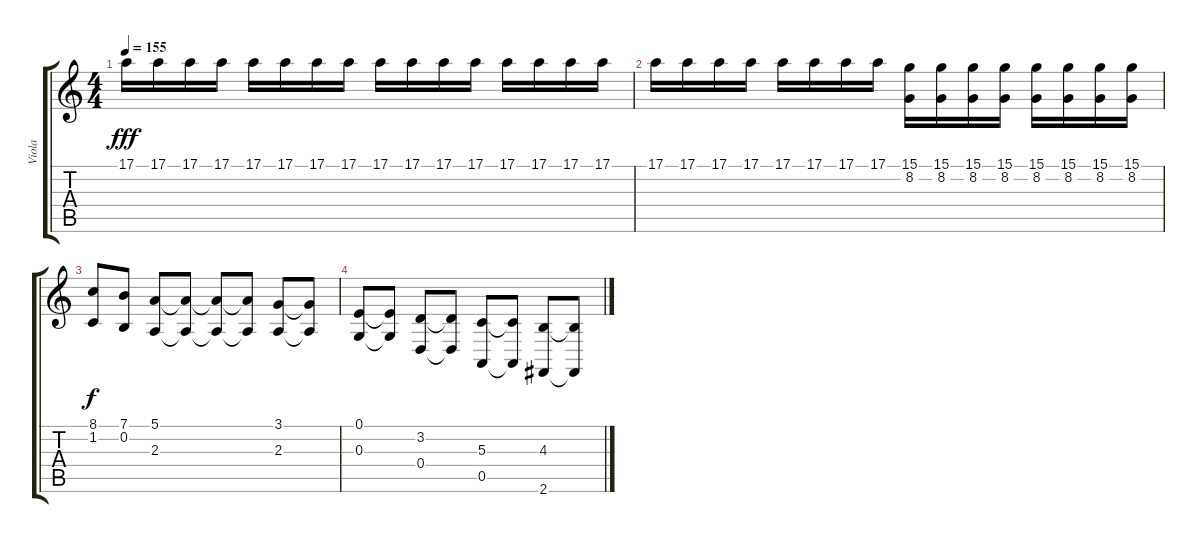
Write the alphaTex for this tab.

\track ("Viola" "Viola") {instrument viola}
\staff {score tabs}
\tuning (E4 B3 G3 D3 A2 E2) {hide}
\ts (4 4)
\tempo 155
\clef g2
\ks c
17.1.16{dy fff} 17.1.16 17.1.16 17.1.16 17.1.16 17.1.16 17.1.16 17.1.16 17.1.16 17.1.16 17.1.16 17.1.16 17.1.16 17.1.16 17.1.16 17.1.16 |
17.1.16 17.1.16 17.1.16 17.1.16 17.1.16 17.1.16 17.1.16 17.1.16 (15.1 8.2).16 (15.1 8.2).16 (15.1 8.2).16 (15.1 8.2).16 (15.1 8.2).16 (15.1 8.2).16 (15.1 8.2).16 (15.1 8.2).16 |
(8.1 1.2).8{dy f} (7.1 0.2).8 (5.1 2.3).8 (5.1{t} 2.3{t}).8 (5.1{t} 2.3{t}).8 (5.1{t} 2.3{t}).8 (3.1 2.3).8 (3.1{t} 2.3{t}).8 |
(0.1 0.3).8 (0.1{t} 0.3{t}).8 (3.2 0.4).8 (3.2{t} 0.4{t}).8 (5.3 0.5).8 (5.3{t} 0.5{t}).8 (4.3 2.6).8 (4.3{t} 2.6{t}).8
